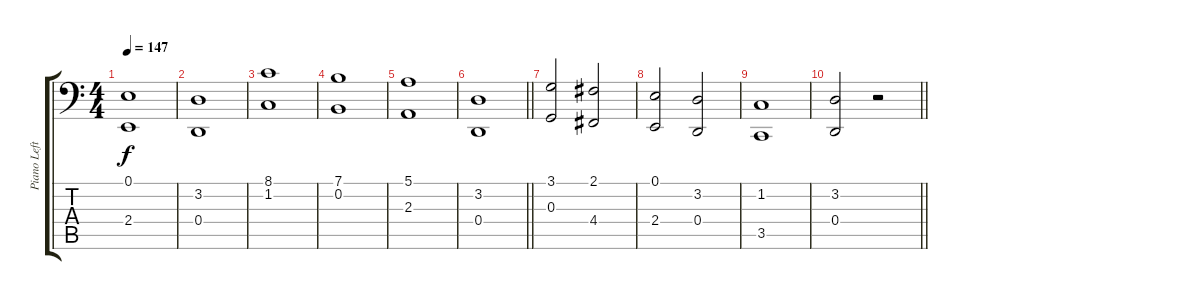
\track ("Piano Left" "Piano Left") {instrument acousticgrandpiano}
\staff {score tabs}
\tuning (E3 B2 G2 D2 A1 E1) {hide}
\ts (4 4)
\tempo 147
\clef f4
\ks c
(0.1 2.4).1{dy f} |
(3.2 0.4).1 |
(8.1 1.2).1 |
(7.1 0.2).1 |
(5.1 2.3).1 |
\barLineRight lightlight
(3.2 0.4).1 |
(3.1 0.3).2 (2.1 4.4).2 |
(0.1 2.4).2 (3.2 0.4).2 |
(1.2 3.5).1 |
\barLineRight lightlight
(3.2 0.4).2 r.2
